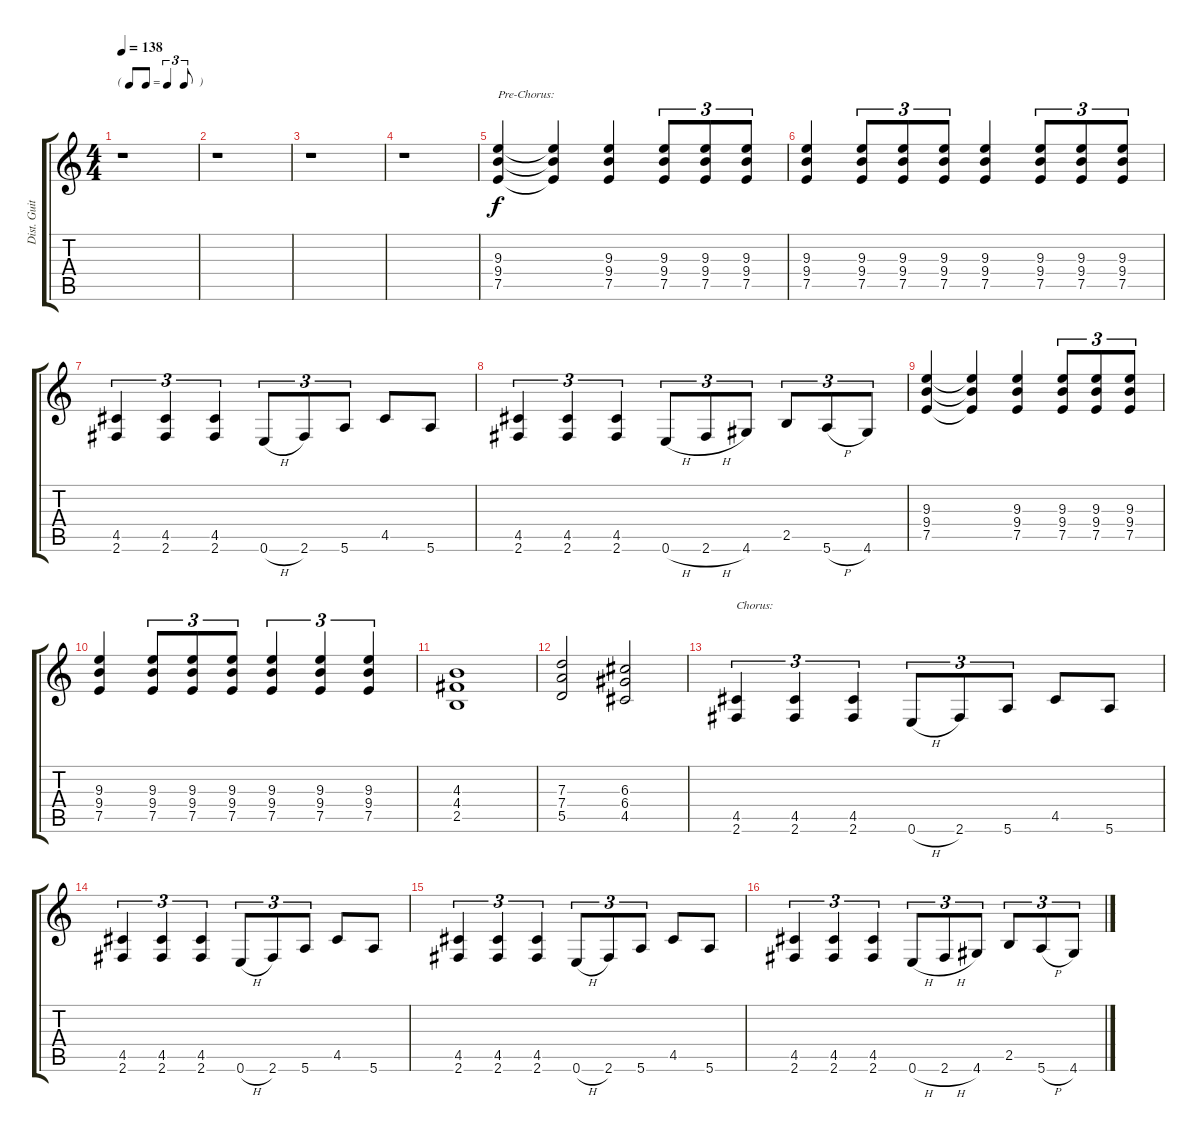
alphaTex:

\track ("Dist. Guitar 2" "Dist. Guit") {instrument overdrivenguitar}
\staff {score tabs}
\tuning (E4 B3 G3 D3 A2 E2) {hide}
\ts (4 4)
\tf triplet8th
\tempo 138
\clef g2
\ks c
r.1{dy f} |
r.1 |
r.1 |
r.1 |
(9.3 9.4 7.5).4{txt "Pre-Chorus:"} (9.3{t} 9.4{t} 7.5{t}).4 (9.3 9.4 7.5).4 (9.3 9.4 7.5).8{tu (3 2)} (9.3 9.4 7.5).8{tu (3 2)} (9.3 9.4 7.5).8{tu (3 2)} |
(9.3 9.4 7.5).4 (9.3 9.4 7.5).8{tu (3 2)} (9.3 9.4 7.5).8{tu (3 2)} (9.3 9.4 7.5).8{tu (3 2)} (9.3 9.4 7.5).4 (9.3 9.4 7.5).8{tu (3 2)} (9.3 9.4 7.5).8{tu (3 2)} (9.3 9.4 7.5).8{tu (3 2)} |
(4.5 2.6).4{tu (3 2)} (4.5 2.6).4{tu (3 2)} (4.5 2.6).4{tu (3 2)} 0.6{h}.8{tu (3 2)} 2.6.8{tu (3 2)} 5.6.8{tu (3 2)} 4.5.8 5.6.8 |
(4.5 2.6).4{tu (3 2)} (4.5 2.6).4{tu (3 2)} (4.5 2.6).4{tu (3 2)} 0.6{h}.8{tu (3 2)} 2.6{h}.8{tu (3 2)} 4.6.8{tu (3 2)} 2.5.8{tu (3 2)} 5.6{h}.8{tu (3 2)} 4.6.8{tu (3 2)} |
(9.3 9.4 7.5).4 (9.3{t} 9.4{t} 7.5{t}).4 (9.3 9.4 7.5).4 (9.3 9.4 7.5).8{tu (3 2)} (9.3 9.4 7.5).8{tu (3 2)} (9.3 9.4 7.5).8{tu (3 2)} |
(9.3 9.4 7.5).4 (9.3 9.4 7.5).8{tu (3 2)} (9.3 9.4 7.5).8{tu (3 2)} (9.3 9.4 7.5).8{tu (3 2)} (9.3 9.4 7.5).4{tu (3 2)} (9.3 9.4 7.5).4{tu (3 2)} (9.3 9.4 7.5).4{tu (3 2)} |
(4.3 4.4 2.5).1 |
(7.3 7.4 5.5).2 (6.3 6.4 4.5).2 |
(4.5 2.6).4{tu (3 2) txt "Chorus:"} (4.5 2.6).4{tu (3 2)} (4.5 2.6).4{tu (3 2)} 0.6{h}.8{tu (3 2)} 2.6.8{tu (3 2)} 5.6.8{tu (3 2)} 4.5.8 5.6.8 |
(4.5 2.6).4{tu (3 2)} (4.5 2.6).4{tu (3 2)} (4.5 2.6).4{tu (3 2)} 0.6{h}.8{tu (3 2)} 2.6.8{tu (3 2)} 5.6.8{tu (3 2)} 4.5.8 5.6.8 |
(4.5 2.6).4{tu (3 2)} (4.5 2.6).4{tu (3 2)} (4.5 2.6).4{tu (3 2)} 0.6{h}.8{tu (3 2)} 2.6.8{tu (3 2)} 5.6.8{tu (3 2)} 4.5.8 5.6.8 |
(4.5 2.6).4{tu (3 2)} (4.5 2.6).4{tu (3 2)} (4.5 2.6).4{tu (3 2)} 0.6{h}.8{tu (3 2)} 2.6{h}.8{tu (3 2)} 4.6.8{tu (3 2)} 2.5.8{tu (3 2)} 5.6{h}.8{tu (3 2)} 4.6.8{tu (3 2)}
